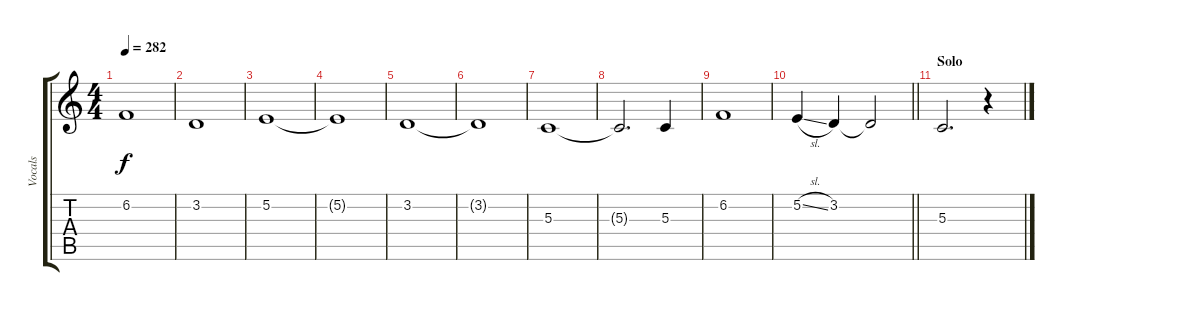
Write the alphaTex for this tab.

\track ("Vocals" "Vocals") {instrument altosax}
\staff {score tabs}
\tuning (E4 B3 G3 D3 A2 E2) {hide}
\ts (4 4)
\tempo 282
\clef g2
\ks c
6.2.1{dy f} |
3.2.1 |
5.2.1 |
5.2{t}.1 |
3.2.1 |
3.2{t}.1 |
5.3.1 |
5.3{t}.2{d} 5.3.4 |
6.2.1 |
\barLineRight lightlight
5.2{sl}.4 3.2.4 3.2{t}.2 |
\section ("" "Solo")
5.3.2{d} r.4
